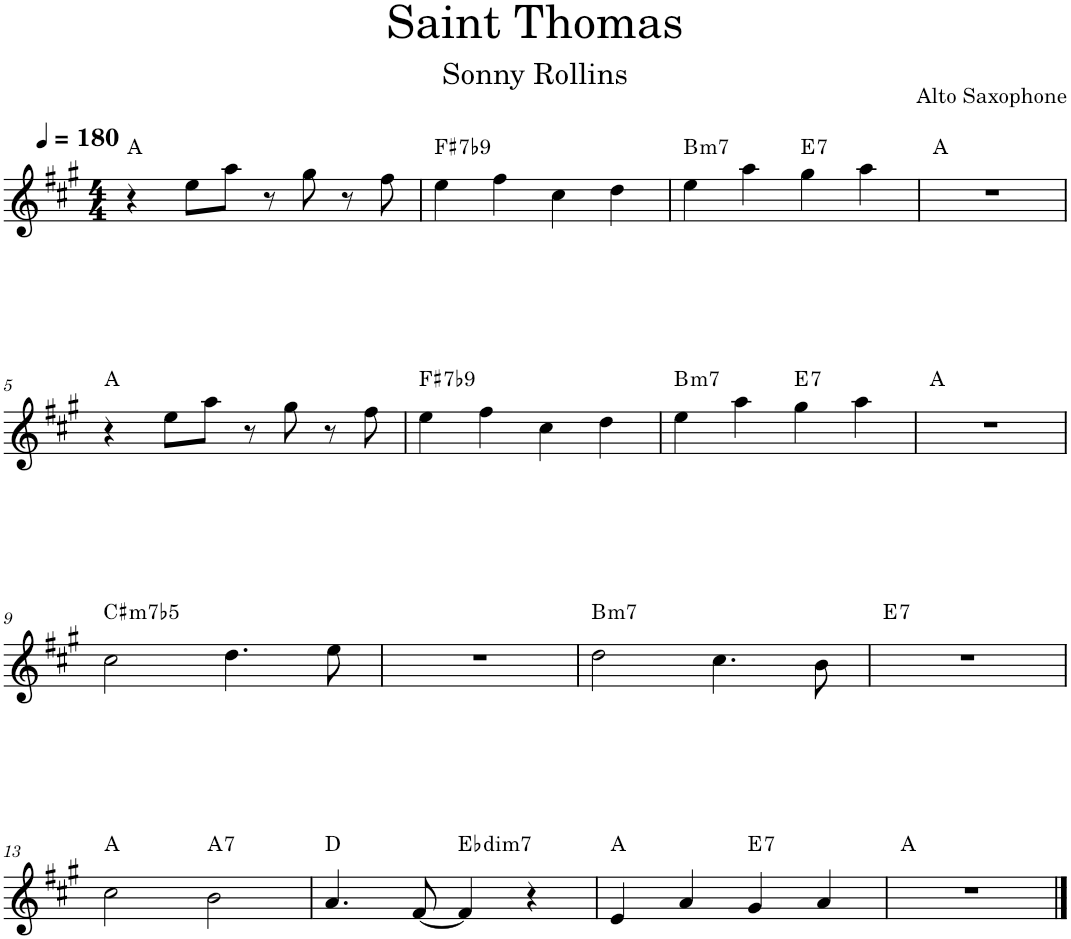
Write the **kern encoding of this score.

**kern	**harte
*part1	*part1
*staff1	*
*I"Alto Saxophone	*
*I'A. Sax.	*
*clefG2	*
*Trd5c9	*
*k[f#c#g#]	*
*M4/4	*
*MM180	*
=1	=1
4r	A:maj
8ee\L	.
8aa\J	.
8r	.
8gg#\	.
8r	.
8ff#\	.
=2	=2
!	!LO:H:kt=7
4ee\	F#:7(b9)
4ff#\	.
4cc#\	.
4dd\	.
=3	=3
!	!LO:H:kt=m7
4ee\	B:min7
4aa\	.
!	!LO:H:kt=7
4gg#\	E:7
4aa\	.
=4	=4
1r	A:maj
!!LO:LB:g=z
=5	=5
4r	A:maj
8ee\L	.
8aa\J	.
8r	.
8gg#\	.
8r	.
8ff#\	.
=6	=6
!	!LO:H:kt=7
4ee\	F#:7(b9)
4ff#\	.
4cc#\	.
4dd\	.
=7	=7
!	!LO:H:kt=m7
4ee\	B:min7
4aa\	.
!	!LO:H:kt=7
4gg#\	E:7
4aa\	.
=8	=8
1r	A:maj
!!LO:LB:g=z
=9	=9
!	!LO:H:kt=m7b5
2cc#\	C#:hdim7
4.dd\	.
8ee\	.
=10	=10
1r	.
=11	=11
!	!LO:H:kt=m7
2dd\	B:min7
4.cc#\	.
8b\	.
=12	=12
!	!LO:H:kt=7
1r	E:7
!!LO:LB:g=z
=13	=13
2cc#\	A:maj
!	!LO:H:kt=7
2b\	A:7
=14	=14
4.a/	D:maj
[8f#/	.
!	!LO:H:kt=dim7
4f#/]	Eb:dim7
4r	.
=15	=15
4e/	A:maj
4a/	.
!	!LO:H:kt=7
4g#/	E:7
4a/	.
=16	=16
1r	A:maj
==	==
*-	*-
